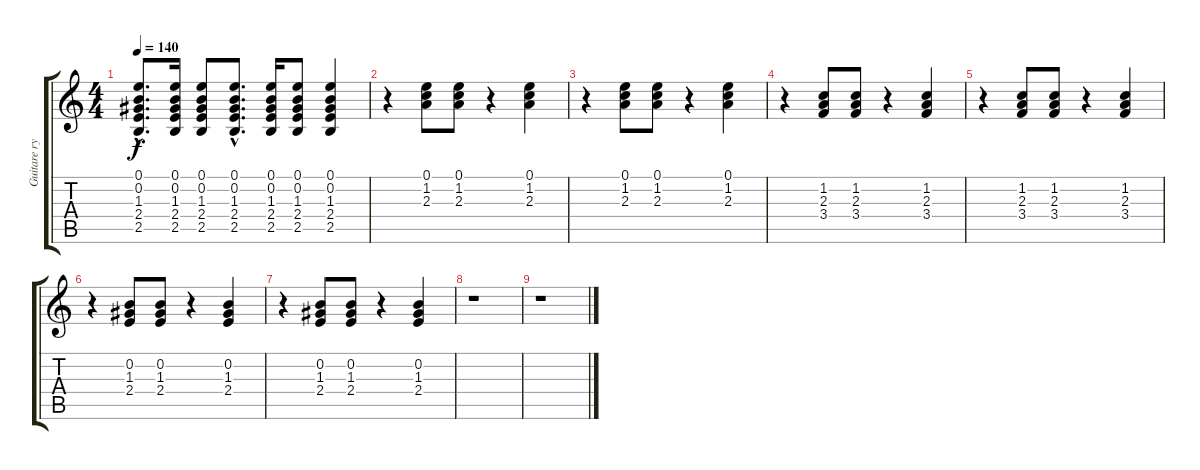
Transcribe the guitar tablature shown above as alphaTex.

\track ("Guitare rythmique" "Guitare ry") {instrument acousticguitarsteel}
\staff {score tabs}
\tuning (E4 B3 G3 D3 A2 E2) {hide}
\ts (4 4)
\tempo 140
\clef g2
\ks c
(0.1{hac} 0.2{hac} 1.3{hac} 2.4{hac} 2.5{hac}).8{d dy f} (0.1 0.2 1.3 2.4 2.5).16 (0.1 0.2 1.3 2.4 2.5).8 (0.1{hac} 0.2{hac} 1.3{hac} 2.4{hac} 2.5{hac}).8{d} (0.1 0.2 1.3 2.4 2.5).16 (0.1 0.2 1.3 2.4 2.5).8 (0.1 0.2 1.3 2.4 2.5).4 |
r.4 (0.1 1.2 2.3).8 (0.1 1.2 2.3).8 r.4 (0.1 1.2 2.3).4 |
r.4 (0.1 1.2 2.3).8 (0.1 1.2 2.3).8 r.4 (0.1 1.2 2.3).4 |
r.4 (1.2 2.3 3.4).8 (1.2 2.3 3.4).8 r.4 (1.2 2.3 3.4).4 |
r.4 (1.2 2.3 3.4).8 (1.2 2.3 3.4).8 r.4 (1.2 2.3 3.4).4 |
r.4 (0.2 1.3 2.4).8 (0.2 1.3 2.4).8 r.4 (0.2 1.3 2.4).4 |
r.4 (0.2 1.3 2.4).8 (0.2 1.3 2.4).8 r.4 (0.2 1.3 2.4).4 |
r.1 |
r.1
